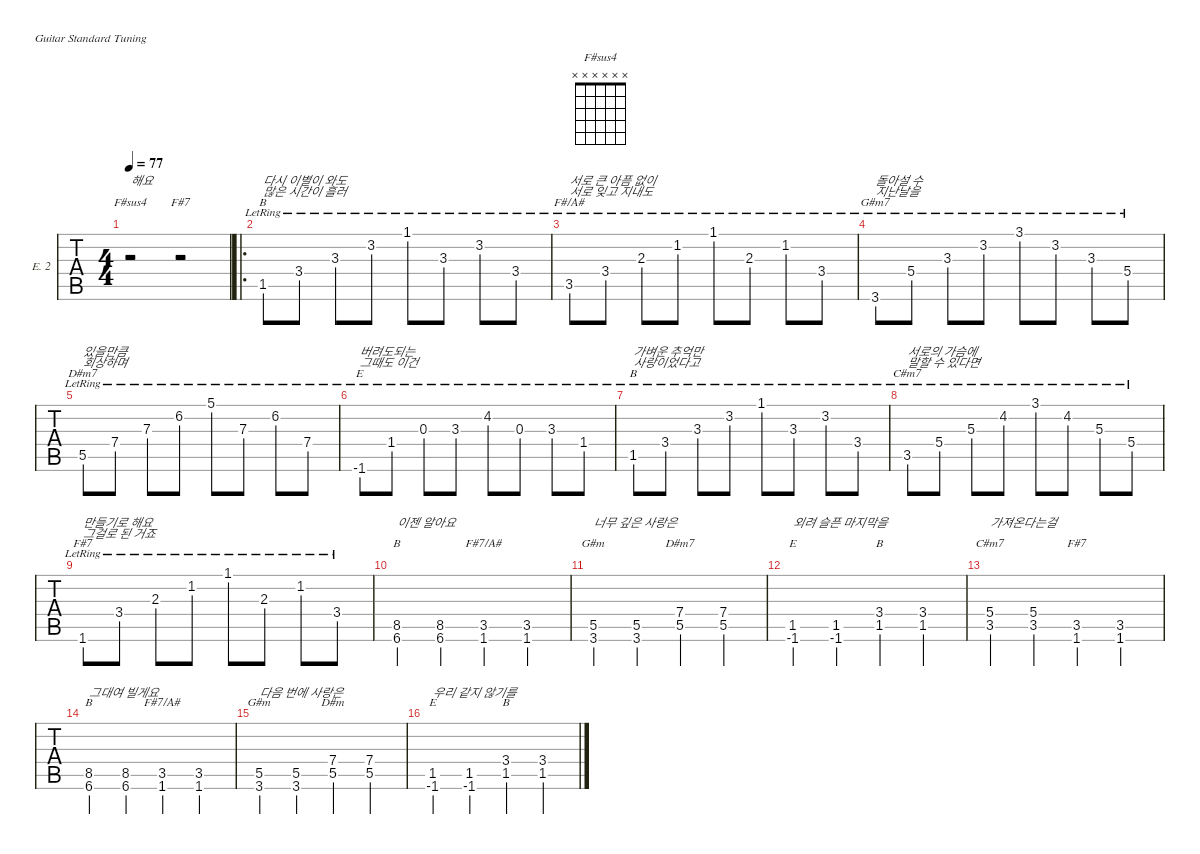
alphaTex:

\defaultSystemsLayout 4
\hideDynamics
\bracketExtendMode nobrackets
\firstSystemTrackNameOrientation horizontal
\track ("Clean Guitar" "E. 2") {defaultSystemsLayout 4 instrument electricguitarclean}
\staff {tabs}
\tuning (E4 B3 G3 D3 A2 E2)
\chord ("B" x x x x 9 7) {firstfret 7 showdiagram false showfingering false}
\chord ("D#m7" x x x 8 6 x) {firstfret 6 showdiagram false showfingering false}
\chord ("E" x x x x 2 0) {showdiagram false showfingering false}
\chord ("C#m7" x x x 6 4 x) {firstfret 4 showdiagram false showfingering false}
\chord ("F#7" x x x x 4 2) {showdiagram false showfingering false}
\chord ("F#sus4" x x x x x x)
\chord ("F#7" x x x x x x)
\chord ("B" x x x x 2 x) {showdiagram false showfingering false}
\chord ("F#/A#" x x x x 4 x) {showdiagram false showfingering false}
\chord ("G#m7" x x x x x 4) {showdiagram false showfingering false}
\chord ("D#m7" x x x x 6 x) {firstfret 6 showdiagram false showfingering false}
\chord ("E" x x x x x 0) {showdiagram false showfingering false}
\chord ("C#m7" x x x x 4 x) {showdiagram false showfingering false}
\chord ("F#7" x x x x x 2) {showdiagram false showfingering false}
\chord ("F#7/A#" x x x x 4 2) {showdiagram false showfingering false}
\chord ("G#m" x x x x 6 4) {firstfret 4 showdiagram false showfingering false}
\chord ("B" x x x 4 2 x) {showdiagram false showfingering false}
\chord ("D#m" x x x 8 6 x) {firstfret 6 showdiagram false showfingering false}
\ts (4 4)
\tempo 77
\clef g2
\ks c
r.2{ch "F#sus4" txt "해요" dy mf} r.2{ch "F#7"} |
\ro
1.5{lr acc #}.8{ch "B" txt "다시 이별이 와도\n많은 시간이 흘러" instrument electricguitarclean} 3.4{lr}.8 3.3{lr acc #}.8 3.2{lr}.8 1.1{lr}.8 3.3{lr acc #}.8 3.2{lr}.8 3.4{lr}.8 |
3.5{lr}.8{ch "F#/A#" txt "서로 큰 아픔 없이\n서로 잊고 지내도"} 3.4{lr}.8 2.3{lr}.8 1.2{lr}.8 1.1{lr}.8 2.3{lr}.8 1.2{lr}.8 3.4{lr}.8 |
3.6{lr}.8{ch "G#m7" txt "돌아설 수\n지난날을"} 5.4{lr}.8 3.3{lr acc #}.8 3.2{lr}.8 3.1{lr}.8 3.2{lr}.8 3.3{lr acc #}.8 5.4{lr}.8 |
5.5{lr}.8{ch "D#m7" txt "있을만큼\n회상하며"} 7.4{lr}.8 7.3{lr}.8 6.2{lr}.8 5.1{lr}.8 7.3{lr}.8 6.2{lr}.8 7.4{lr}.8 |
-1.6{lr acc #}.8{ch "E" txt "버려도되는\n그때도 이건"} 1.4{lr acc #}.8 0.3{lr}.8 3.3{lr acc #}.8 4.2{lr acc #}.8 0.3{lr}.8 3.3{lr acc #}.8 1.4{lr acc #}.8 |
1.5{lr acc #}.8{ch "B" txt "가벼운 추억만\n사랑이었다고"} 3.4{lr}.8 3.3{lr acc #}.8 3.2{lr}.8 1.1{lr}.8 3.3{lr acc #}.8 3.2{lr}.8 3.4{lr}.8 |
3.5{lr}.8{ch "C#m7" txt "서로의 가슴에\n말할 수 있다면"} 5.4{lr}.8 5.3{lr}.8 4.2{lr acc #}.8 3.1{lr}.8 4.2{lr acc #}.8 5.3{lr}.8 5.4{lr}.8 |
1.6{lr}.8{ch "F#7" txt "만들기로 해요\n그걸로 된 거죠"} 3.4{lr}.8 2.3{lr}.8 1.2{lr}.8 1.1{lr}.8 2.3{lr}.8 1.2{lr}.8 3.4{lr}.8 |
(6.6{acc #} 8.5).4{ch "B" txt "이젠 알아요" instrument electricguitarclean} (6.6{acc #} 8.5).4 (1.6 3.5).4{ch "F#7/A#"} (1.6 3.5).4 |
(3.6 5.5).4{ch "G#m" txt "너무 깊은 사랑은"} (3.6 5.5).4 (5.5 7.4).4{ch "D#m7"} (5.5 7.4).4 |
(1.5{acc #} -1.6{acc #}).4{ch "E" txt "외려 슬픈 마지막을"} (-1.6{acc #} 1.5{acc #}).4 (1.5{acc #} 3.4).4{ch "B"} (3.4 1.5{acc #}).4 |
(3.5 5.4).4{ch "C#m7" txt "가져온다는걸"} (3.5 5.4).4 (1.6 3.5).4{ch "F#7"} (1.6 3.5).4 |
(6.6{acc #} 8.5).4{ch "B" txt "그대여 빌게요"} (6.6{acc #} 8.5).4 (1.6 3.5).4{ch "F#7/A#"} (1.6 3.5).4 |
(3.6 5.5).4{ch "G#m" txt "다음 번에 사랑은"} (3.6 5.5).4 (5.5 7.4).4{ch "D#m"} (5.5 7.4).4 |
(1.5{acc #} -1.6{acc #}).4{ch "E" txt "우리 같지 않기를"} (-1.6{acc #} 1.5{acc #}).4 (1.5{acc #} 3.4).4{ch "B"} (3.4 1.5{acc #}).4
